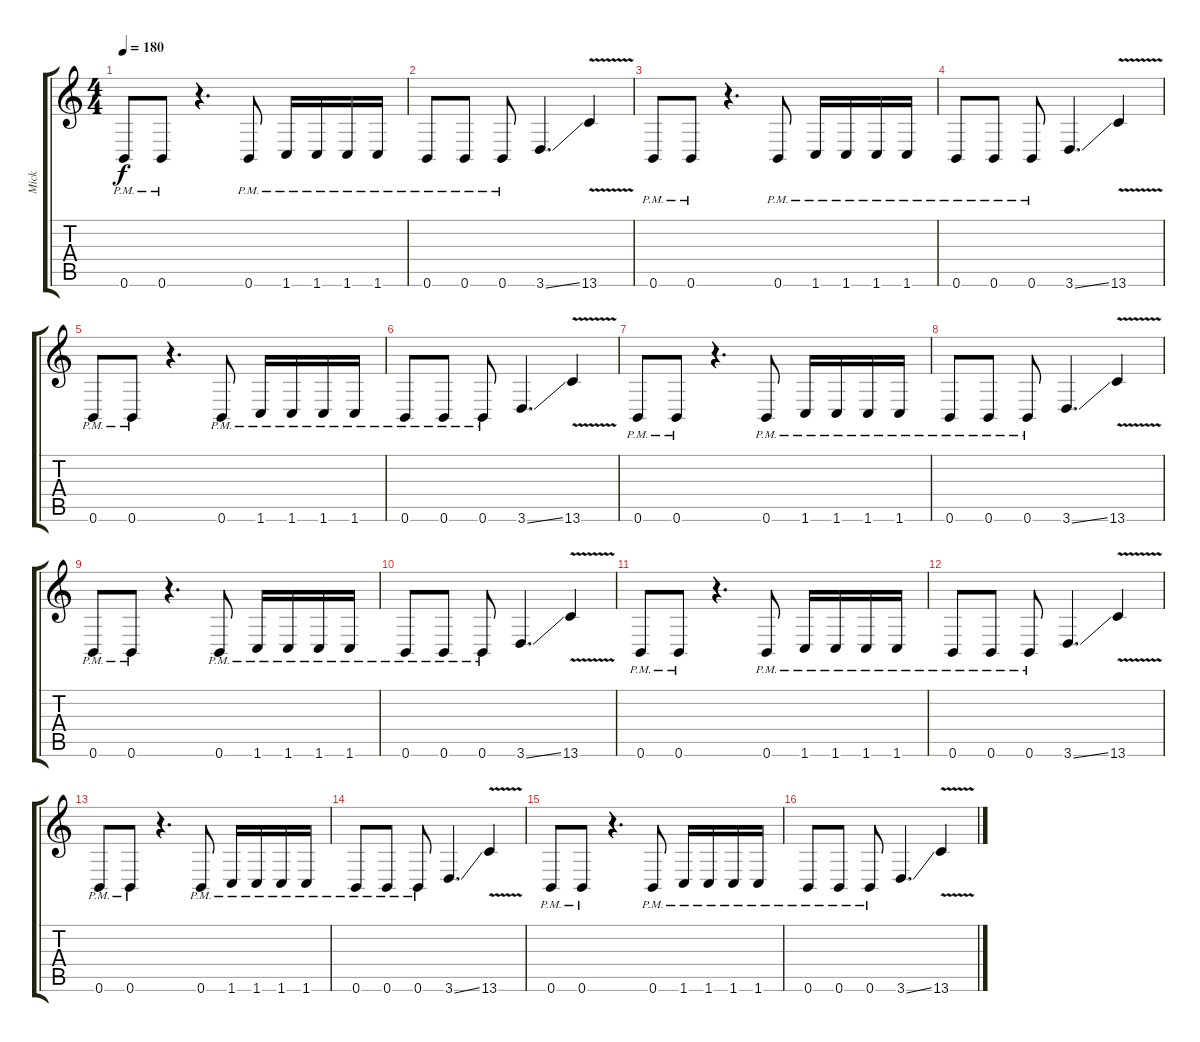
\track ("Mick" "Mick") {instrument distortionguitar}
\staff {score tabs}
\tuning (Db4 Ab3 E3 B2 Gb2 B1) {hide}
\ts (4 4)
\tempo 180
\clef g2
\ks c
0.6{pm}.8{dy f} 0.6{pm}.8 r.4{d} 0.6{pm}.8 1.6{pm}.16 1.6{pm}.16 1.6{pm}.16 1.6{pm}.16 |
0.6{pm}.8 0.6{pm}.8 0.6{pm}.8 3.6{ss}.4{d} 13.6{v}.4 |
0.6{pm}.8 0.6{pm}.8 r.4{d} 0.6{pm}.8 1.6{pm}.16 1.6{pm}.16 1.6{pm}.16 1.6{pm}.16 |
0.6{pm}.8 0.6{pm}.8 0.6{pm}.8 3.6{ss}.4{d} 13.6{v}.4 |
0.6{pm}.8 0.6{pm}.8 r.4{d} 0.6{pm}.8 1.6{pm}.16 1.6{pm}.16 1.6{pm}.16 1.6{pm}.16 |
0.6{pm}.8 0.6{pm}.8 0.6{pm}.8 3.6{ss}.4{d} 13.6{v}.4 |
0.6{pm}.8 0.6{pm}.8 r.4{d} 0.6{pm}.8 1.6{pm}.16 1.6{pm}.16 1.6{pm}.16 1.6{pm}.16 |
0.6{pm}.8 0.6{pm}.8 0.6{pm}.8 3.6{ss}.4{d} 13.6{v}.4 |
0.6{pm}.8 0.6{pm}.8 r.4{d} 0.6{pm}.8 1.6{pm}.16 1.6{pm}.16 1.6{pm}.16 1.6{pm}.16 |
0.6{pm}.8 0.6{pm}.8 0.6{pm}.8 3.6{ss}.4{d} 13.6{v}.4 |
0.6{pm}.8 0.6{pm}.8 r.4{d} 0.6{pm}.8 1.6{pm}.16 1.6{pm}.16 1.6{pm}.16 1.6{pm}.16 |
0.6{pm}.8 0.6{pm}.8 0.6{pm}.8 3.6{ss}.4{d} 13.6{v}.4 |
0.6{pm}.8 0.6{pm}.8 r.4{d} 0.6{pm}.8 1.6{pm}.16 1.6{pm}.16 1.6{pm}.16 1.6{pm}.16 |
0.6{pm}.8 0.6{pm}.8 0.6{pm}.8 3.6{ss}.4{d} 13.6{v}.4 |
0.6{pm}.8 0.6{pm}.8 r.4{d} 0.6{pm}.8 1.6{pm}.16 1.6{pm}.16 1.6{pm}.16 1.6{pm}.16 |
0.6{pm}.8 0.6{pm}.8 0.6{pm}.8 3.6{ss}.4{d} 13.6{v}.4
